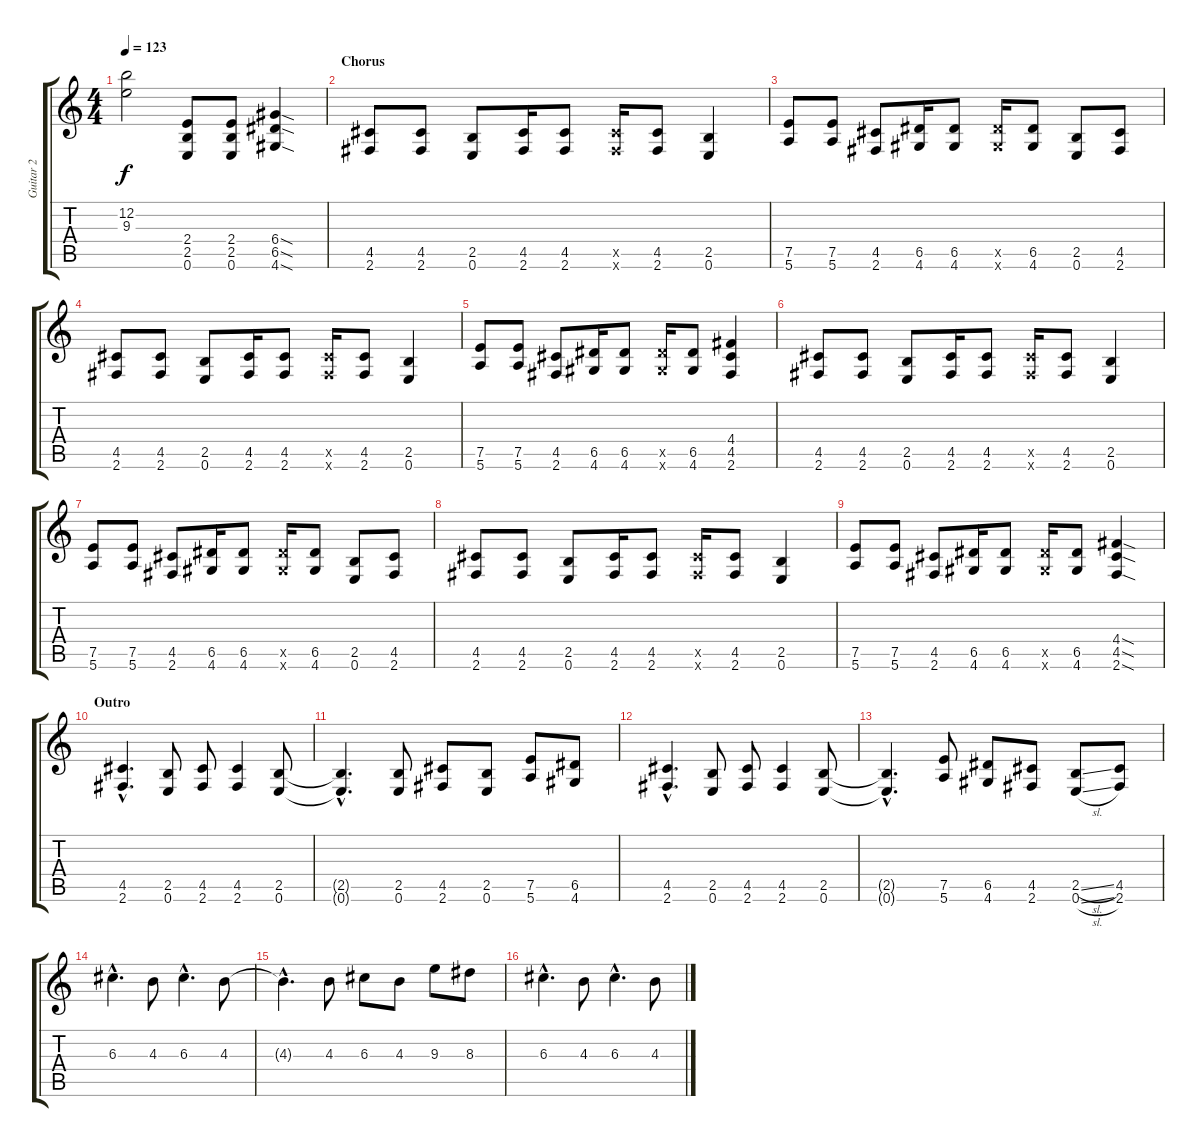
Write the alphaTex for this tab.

\track ("Guitar 2" "Guitar 2") {instrument distortionguitar}
\staff {score tabs}
\tuning (E4 B3 G3 D3 A2 E2) {hide}
\ts (4 4)
\tempo 123
\clef g2
\ks c
(12.2 9.3).2{dy f} (2.4 2.5 0.6).8 (2.4 2.5 0.6).8 (6.4{sod} 6.5{sod} 4.6{sod}).4 |
\section ("" "Chorus")
(4.5 2.6).8 (4.5 2.6).8 (2.5 0.6).8 (4.5 2.6).16 (4.5 2.6).8 (4.5{x} 2.6{x}).16 (4.5 2.6).8 (2.5 0.6).4 |
(7.5 5.6).8 (7.5 5.6).8 (4.5 2.6).8 (6.5 4.6).16 (6.5 4.6).8 (6.5{x} 4.6{x}).16 (6.5 4.6).8 (2.5 0.6).8 (4.5 2.6).8 |
(4.5 2.6).8 (4.5 2.6).8 (2.5 0.6).8 (4.5 2.6).16 (4.5 2.6).8 (4.5{x} 2.6{x}).16 (4.5 2.6).8 (2.5 0.6).4 |
(7.5 5.6).8 (7.5 5.6).8 (4.5 2.6).8 (6.5 4.6).16 (6.5 4.6).8 (6.5{x} 4.6{x}).16 (6.5 4.6).8 (4.4 4.5 2.6).4 |
(4.5 2.6).8 (4.5 2.6).8 (2.5 0.6).8 (4.5 2.6).16 (4.5 2.6).8 (4.5{x} 2.6{x}).16 (4.5 2.6).8 (2.5 0.6).4 |
(7.5 5.6).8 (7.5 5.6).8 (4.5 2.6).8 (6.5 4.6).16 (6.5 4.6).8 (6.5{x} 4.6{x}).16 (6.5 4.6).8 (2.5 0.6).8 (4.5 2.6).8 |
(4.5 2.6).8 (4.5 2.6).8 (2.5 0.6).8 (4.5 2.6).16 (4.5 2.6).8 (4.5{x} 2.6{x}).16 (4.5 2.6).8 (2.5 0.6).4 |
(7.5 5.6).8 (7.5 5.6).8 (4.5 2.6).8 (6.5 4.6).16 (6.5 4.6).8 (6.5{x} 4.6{x}).16 (6.5 4.6).8 (4.4{sod} 4.5{sod} 2.6{sod}).4 |
\section ("" "Outro")
(4.5{hac} 2.6{hac}).4{d} (2.5 0.6).8 (4.5 2.6).8 (4.5 2.6).4 (2.5 0.6).8 |
(2.5{hac t} 0.6{hac t}).4{d} (2.5 0.6).8 (4.5 2.6).8 (2.5 0.6).8 (7.5 5.6).8 (6.5 4.6).8 |
(4.5{hac} 2.6{hac}).4{d} (2.5 0.6).8 (4.5 2.6).8 (4.5 2.6).4 (2.5 0.6).8 |
(2.5{hac t} 0.6{hac t}).4{d} (7.5 5.6).8 (6.5 4.6).8 (4.5 2.6).8 (2.5{sl} 0.6{sl}).8 (4.5 2.6).8 |
6.3{hac}.4{d} 4.3.8 6.3{hac}.4{d} 4.3.8 |
4.3{hac t}.4{d} 4.3.8 6.3.8 4.3.8 9.3.8 8.3.8 |
6.3{hac}.4{d} 4.3.8 6.3{hac}.4{d} 4.3.8
